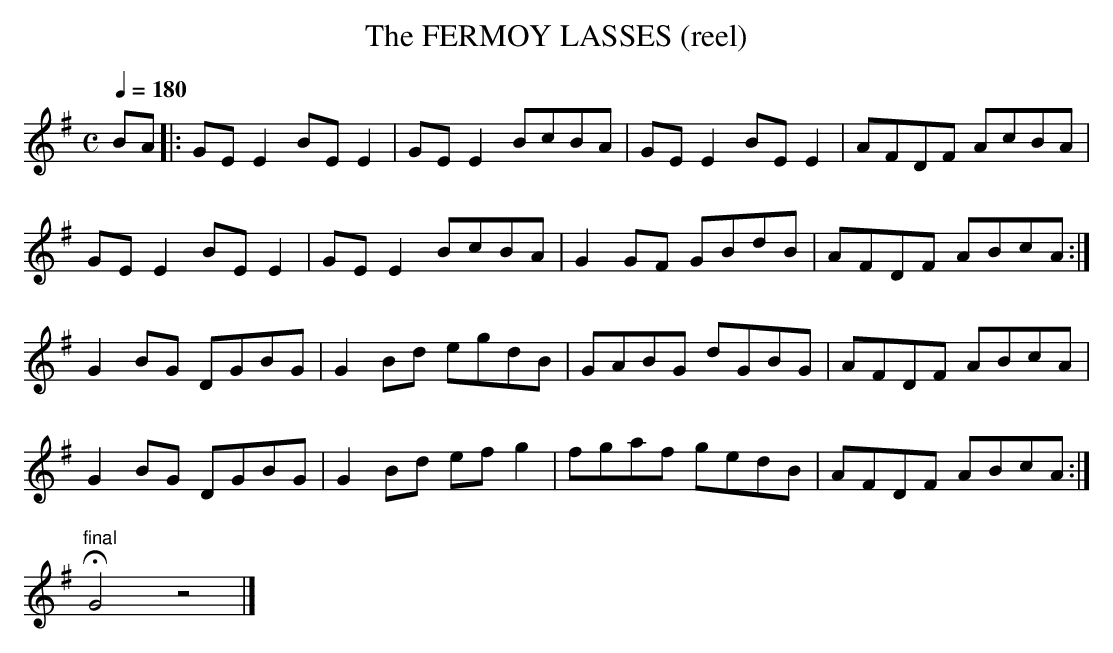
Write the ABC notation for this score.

X:1
T:FERMOY LASSES (reel), The
Q:1/4=180
M:C
K:Em
BA|: GEE2 BEE2|GEE2 BcBA|GEE2 BEE2|AFDF AcBA|
GEE2 BEE2|GEE2 BcBA|G2GF GBdB|AFDF ABcA :|
G2BG DGBG|G2Bd egdB|GABG dGBG|AFDF ABcA|
G2BG DGBG|G2Bd efg2|fgaf gedB|AFDF ABcA :|
"final"HG4z4|]
